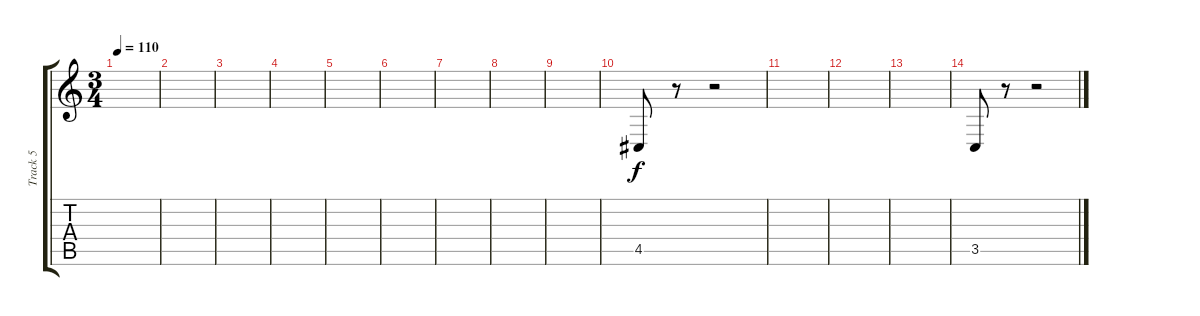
\track ("Track 5" "Track 5") {instrument stringensemble1}
\staff {score tabs}
\tuning (E4 B3 G3 D3 A2 E2) {hide}
\ts (3 4)
\tempo 110
\clef g2
\ks c
|
|
|
|
|
|
|
|
|
4.5.8 r.8 r.2 |
|
|
|
3.5.8 r.8 r.2
